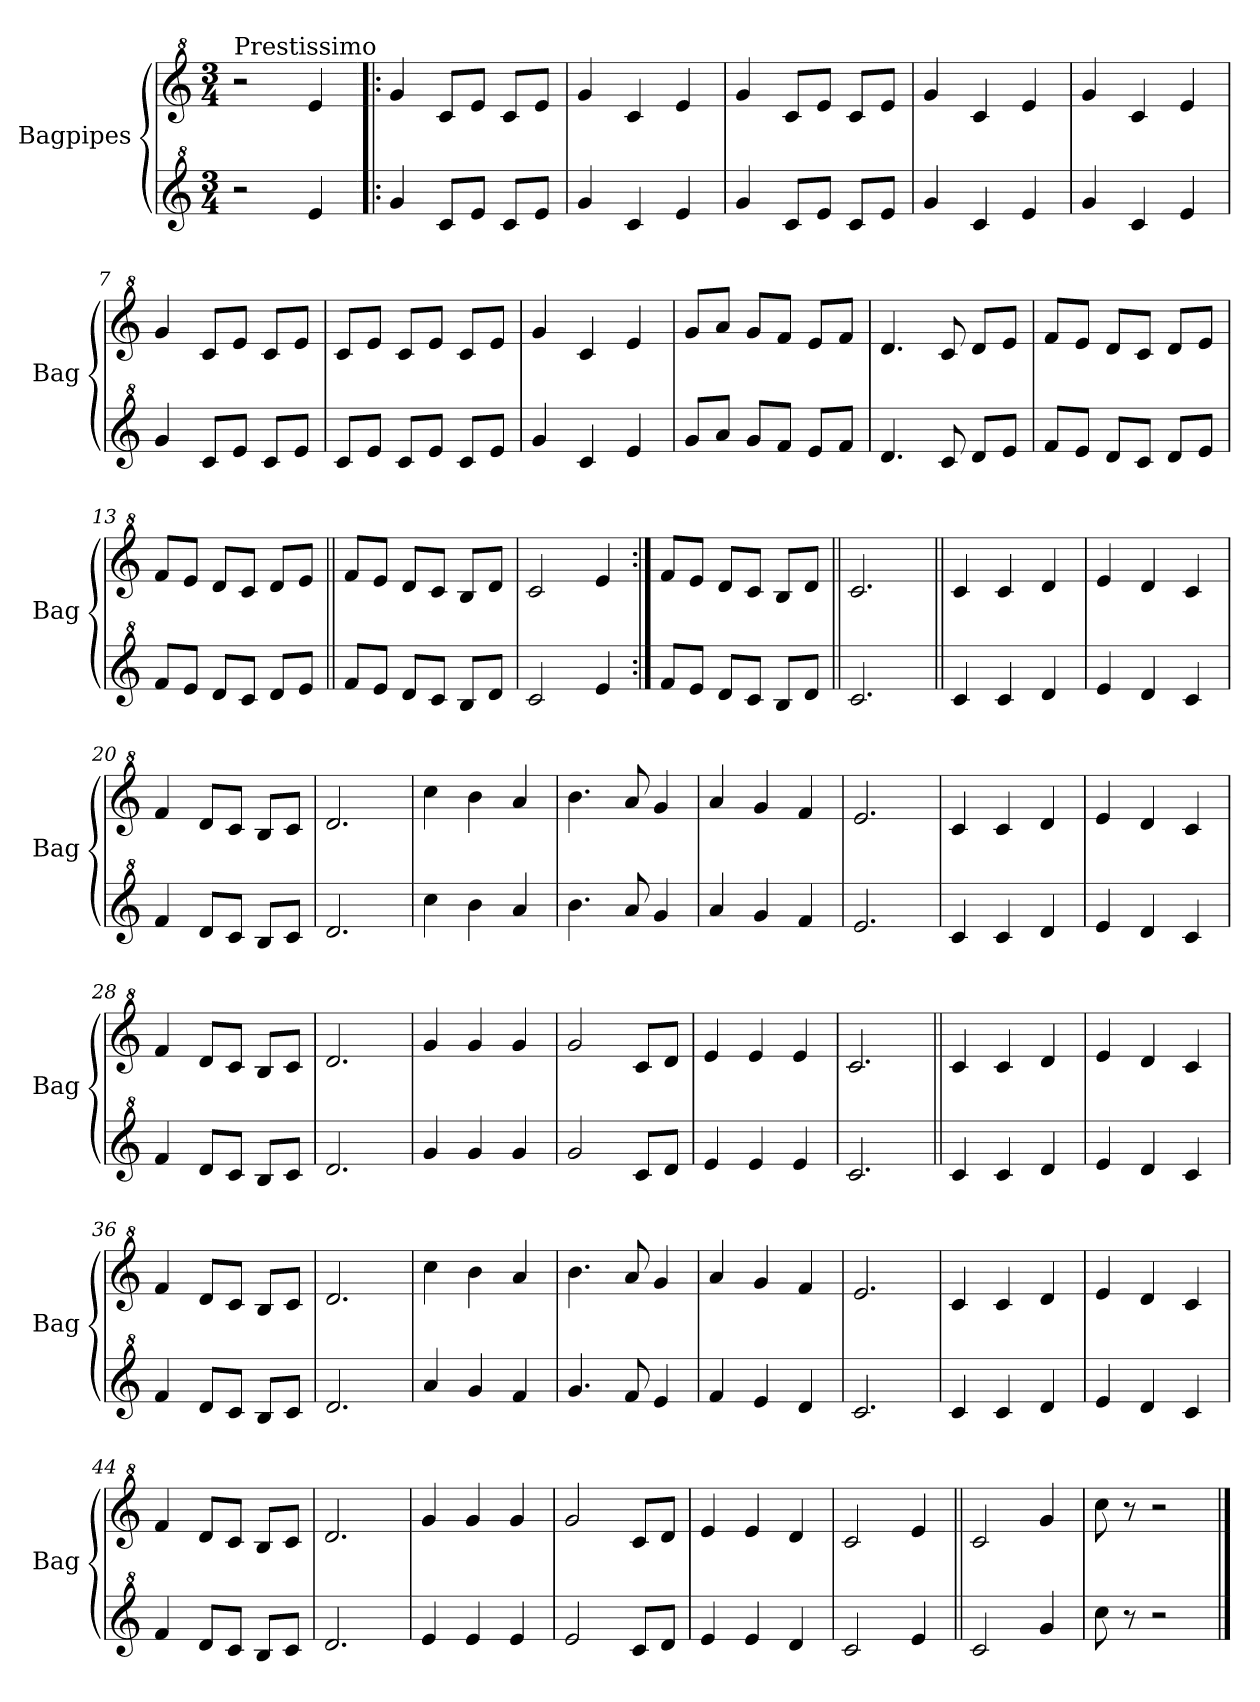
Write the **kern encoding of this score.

**kern	**kern
*part2	*part1
*staff2	*staff1
*I"Bagpipes	*I"Bagpipes
*I'Bag	*I'Bag
*clefG^2	*clefG^2
*k[]	*k[]
*C:	*C:
*M3/4	*M3/4
=1	=1
!	!LO:TX:a:t=Prestissimo
2r	2r
4ee/	4ee/
=2!|:	=2!|:
4gg/	4gg/
8cc/L	8cc/L
8ee/J	8ee/J
8cc/L	8cc/L
8ee/J	8ee/J
=3	=3
4gg/	4gg/
4cc/	4cc/
4ee/	4ee/
=4	=4
4gg/	4gg/
8cc/L	8cc/L
8ee/J	8ee/J
8cc/L	8cc/L
8ee/J	8ee/J
=5	=5
4gg/	4gg/
4cc/	4cc/
4ee/	4ee/
=6	=6
4gg/	4gg/
4cc/	4cc/
4ee/	4ee/
=7	=7
4gg/	4gg/
8cc/L	8cc/L
8ee/J	8ee/J
8cc/L	8cc/L
8ee/J	8ee/J
=8	=8
8cc/L	8cc/L
8ee/J	8ee/J
8cc/L	8cc/L
8ee/J	8ee/J
8cc/L	8cc/L
8ee/J	8ee/J
=9	=9
4gg/	4gg/
4cc/	4cc/
4ee/	4ee/
=10	=10
8gg/L	8gg/L
8aa/J	8aa/J
8gg/L	8gg/L
8ff/J	8ff/J
8ee/L	8ee/L
8ff/J	8ff/J
!!LO:LB:g=z
=11	=11
4.dd/	4.dd/
8cc/	8cc/
8dd/L	8dd/L
8ee/J	8ee/J
=12	=12
8ff/L	8ff/L
8ee/J	8ee/J
8dd/L	8dd/L
8cc/J	8cc/J
8dd/L	8dd/L
8ee/J	8ee/J
=13	=13
8ff/L	8ff/L
8ee/J	8ee/J
8dd/L	8dd/L
8cc/J	8cc/J
8dd/L	8dd/L
8ee/J	8ee/J
=14||	=14||
8ff/L	8ff/L
8ee/J	8ee/J
8dd/L	8dd/L
8cc/J	8cc/J
8b/L	8b/L
8dd/J	8dd/J
=15	=15
2cc/	2cc/
4ee/	4ee/
=16:|!	=16:|!
8ff/L	8ff/L
8ee/J	8ee/J
8dd/L	8dd/L
8cc/J	8cc/J
8b/L	8b/L
8dd/J	8dd/J
=17||	=17||
2.cc/	2.cc/
=18||	=18||
4cc/	4cc/
4cc/	4cc/
4dd/	4dd/
=19	=19
4ee/	4ee/
4dd/	4dd/
4cc/	4cc/
!!LO:LB:g=z
=20	=20
4ff/	4ff/
8dd/L	8dd/L
8cc/J	8cc/J
8b/L	8b/L
8cc/J	8cc/J
=21	=21
2.dd/	2.dd/
=22	=22
4ccc\	4ccc\
4bb\	4bb\
4aa/	4aa/
=23	=23
4.bb\	4.bb\
8aa/	8aa/
4gg/	4gg/
=24	=24
4aa/	4aa/
4gg/	4gg/
4ff/	4ff/
=25	=25
2.ee/	2.ee/
=26	=26
4cc/	4cc/
4cc/	4cc/
4dd/	4dd/
=27	=27
4ee/	4ee/
4dd/	4dd/
4cc/	4cc/
=28	=28
4ff/	4ff/
8dd/L	8dd/L
8cc/J	8cc/J
8b/L	8b/L
8cc/J	8cc/J
=29	=29
2.dd/	2.dd/
=30	=30
4gg/	4gg/
4gg/	4gg/
4gg/	4gg/
=31	=31
2gg/	2gg/
8cc/L	8cc/L
8dd/J	8dd/J
=32	=32
4ee/	4ee/
4ee/	4ee/
4ee/	4ee/
!!LO:LB:g=z
=33	=33
2.cc/	2.cc/
=34||	=34||
4cc/	4cc/
4cc/	4cc/
4dd/	4dd/
=35	=35
4ee/	4ee/
4dd/	4dd/
4cc/	4cc/
=36	=36
4ff/	4ff/
8dd/L	8dd/L
8cc/J	8cc/J
8b/L	8b/L
8cc/J	8cc/J
=37	=37
2.dd/	2.dd/
=38	=38
4aa/	4ccc\
4gg/	4bb\
4ff/	4aa/
=39	=39
4.gg/	4.bb\
8ff/	8aa/
4ee/	4gg/
=40	=40
4ff/	4aa/
4ee/	4gg/
4dd/	4ff/
=41	=41
2.cc/	2.ee/
=42	=42
4cc/	4cc/
4cc/	4cc/
4dd/	4dd/
=43	=43
4ee/	4ee/
4dd/	4dd/
4cc/	4cc/
=44	=44
4ff/	4ff/
8dd/L	8dd/L
8cc/J	8cc/J
8b/L	8b/L
8cc/J	8cc/J
=45	=45
2.dd/	2.dd/
!!LO:LB:g=z
=46	=46
4ee/	4gg/
4ee/	4gg/
4ee/	4gg/
=47	=47
2ee/	2gg/
8cc/L	8cc/L
8dd/J	8dd/J
=48	=48
4ee/	4ee/
4ee/	4ee/
4dd/	4dd/
=49	=49
2cc/	2cc/
4ee/	4ee/
=50||	=50||
2cc/	2cc/
4gg/	4gg/
=51	=51
8ccc\	8ccc\
8r	8r
2r	2r
==	==
*-	*-
